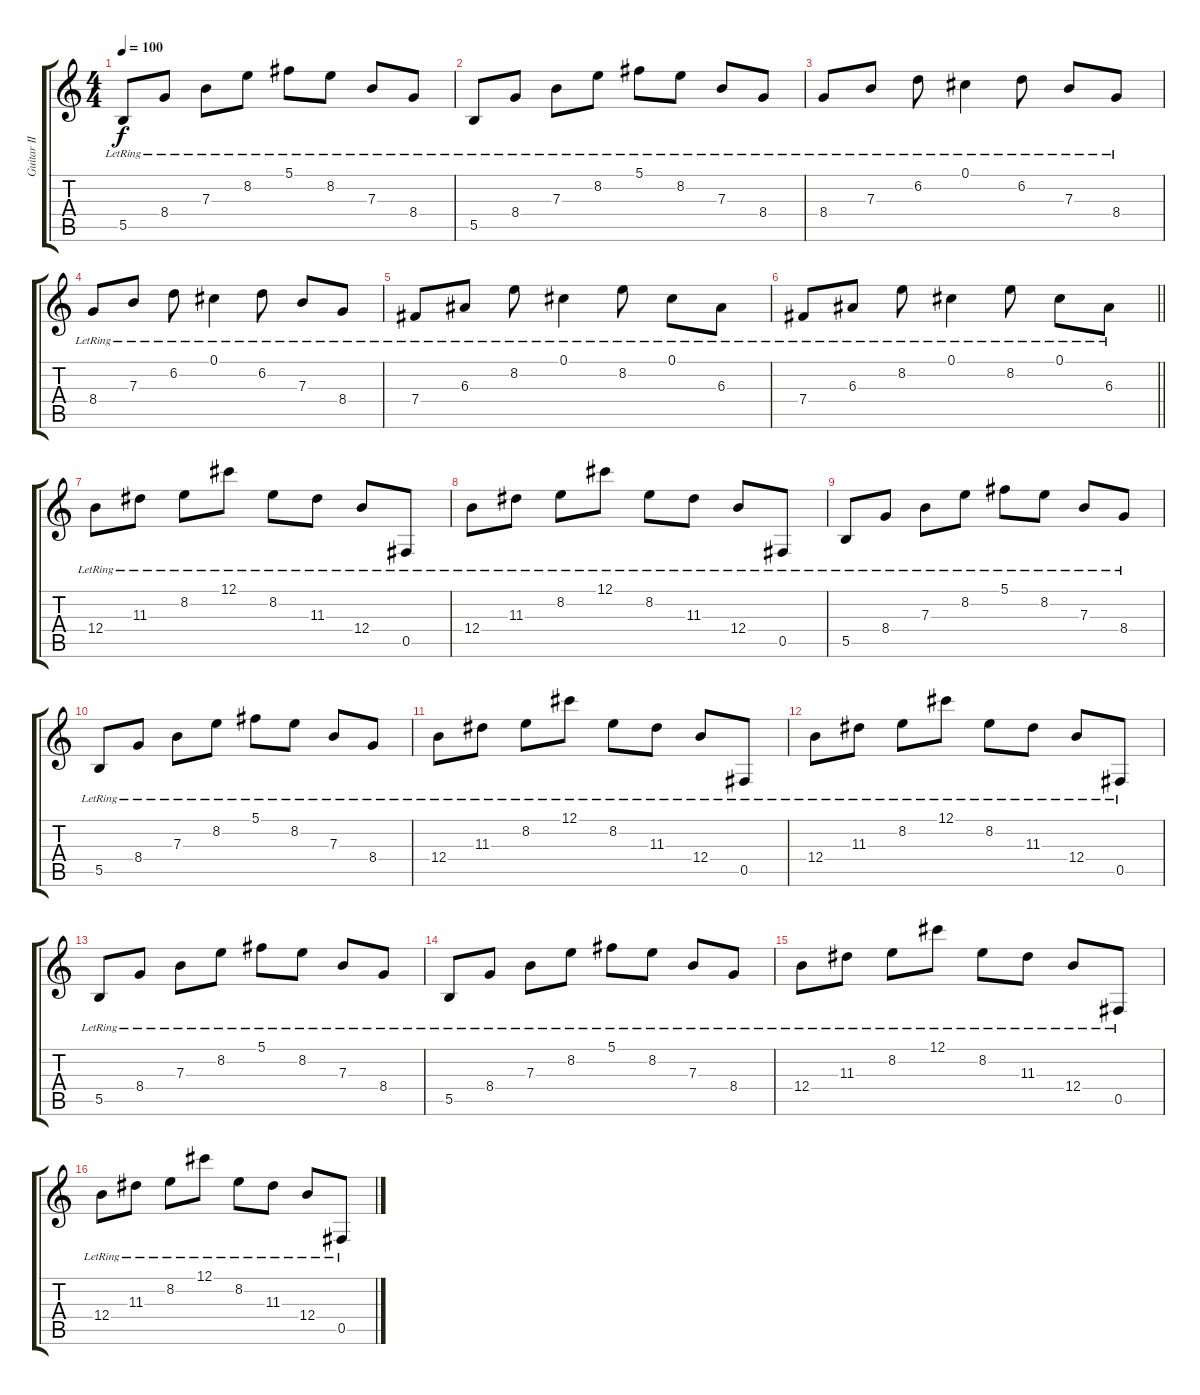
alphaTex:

\track ("Guitar II" "Guitar II") {instrument distortionguitar}
\staff {score tabs}
\tuning (Db4 Ab3 E3 B2 Gb2 Db2) {hide}
\ts (4 4)
\tempo 100
\clef g2
\ks c
5.5{lr}.8{dy f} 8.4{lr}.8 7.3{lr}.8 8.2{lr}.8 5.1{lr}.8 8.2{lr}.8 7.3{lr}.8 8.4{lr}.8 |
5.5{lr}.8 8.4{lr}.8 7.3{lr}.8 8.2{lr}.8 5.1{lr}.8 8.2{lr}.8 7.3{lr}.8 8.4{lr}.8 |
8.4{lr}.8 7.3{lr}.8 6.2{lr}.8 0.1{lr}.4 6.2{lr}.8 7.3{lr}.8 8.4{lr}.8 |
8.4{lr}.8 7.3{lr}.8 6.2{lr}.8 0.1{lr}.4 6.2{lr}.8 7.3{lr}.8 8.4{lr}.8 |
7.4{lr}.8 6.3{lr}.8 8.2{lr}.8 0.1{lr}.4 8.2{lr}.8 0.1{lr}.8 6.3{lr}.8 |
\barLineRight lightlight
7.4{lr}.8 6.3{lr}.8 8.2{lr}.8 0.1{lr}.4 8.2{lr}.8 0.1{lr}.8 6.3{lr}.8 |
12.4{lr}.8 11.3{lr}.8 8.2{lr}.8 12.1{lr}.8 8.2{lr}.8 11.3{lr}.8 12.4{lr}.8 0.5{lr}.8 |
12.4{lr}.8 11.3{lr}.8 8.2{lr}.8 12.1{lr}.8 8.2{lr}.8 11.3{lr}.8 12.4{lr}.8 0.5{lr}.8 |
5.5{lr}.8 8.4{lr}.8 7.3{lr}.8 8.2{lr}.8 5.1{lr}.8 8.2{lr}.8 7.3{lr}.8 8.4{lr}.8 |
5.5{lr}.8 8.4{lr}.8 7.3{lr}.8 8.2{lr}.8 5.1{lr}.8 8.2{lr}.8 7.3{lr}.8 8.4{lr}.8 |
12.4{lr}.8 11.3{lr}.8 8.2{lr}.8 12.1{lr}.8 8.2{lr}.8 11.3{lr}.8 12.4{lr}.8 0.5{lr}.8 |
12.4{lr}.8 11.3{lr}.8 8.2{lr}.8 12.1{lr}.8 8.2{lr}.8 11.3{lr}.8 12.4{lr}.8 0.5{lr}.8 |
5.5{lr}.8 8.4{lr}.8 7.3{lr}.8 8.2{lr}.8 5.1{lr}.8 8.2{lr}.8 7.3{lr}.8 8.4{lr}.8 |
5.5{lr}.8 8.4{lr}.8 7.3{lr}.8 8.2{lr}.8 5.1{lr}.8 8.2{lr}.8 7.3{lr}.8 8.4{lr}.8 |
12.4{lr}.8{volume 6} 11.3{lr}.8 8.2{lr}.8 12.1{lr}.8 8.2{lr}.8 11.3{lr}.8 12.4{lr}.8 0.5{lr}.8 |
12.4{lr}.8 11.3{lr}.8 8.2{lr}.8 12.1{lr}.8 8.2{lr}.8 11.3{lr}.8 12.4{lr}.8 0.5{lr}.8
